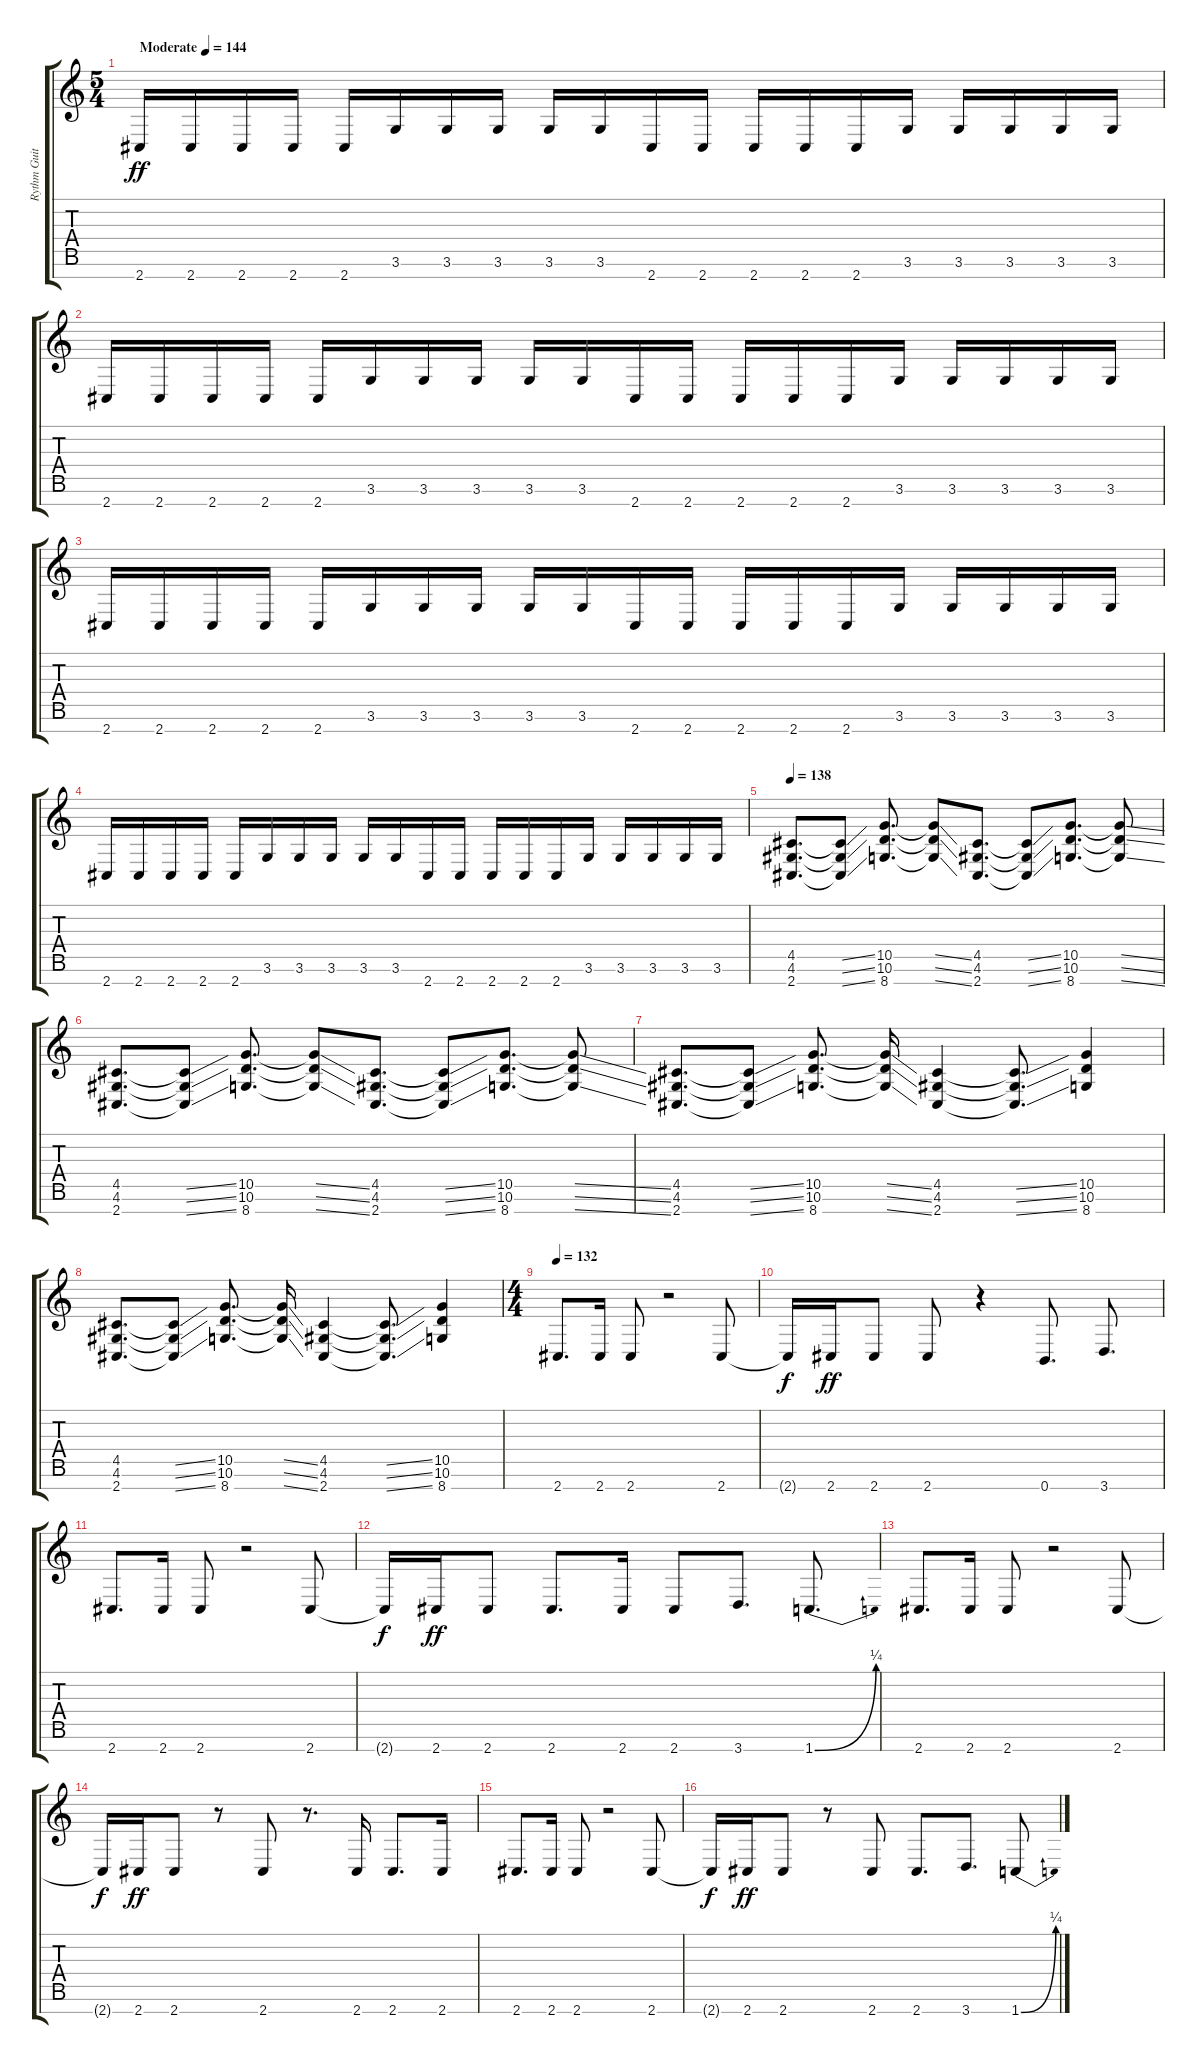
\track ("Rythm Guitar #1" "Rythm Guit") {instrument distortionguitar}
\staff {score tabs}
\tuning (E4 B3 G3 D3 A2 E2 B1) {hide}
\ts (5 4)
\tempo (144 "Moderate")
\clef g2
\ks c
2.7.16{dy ff instrument distortionguitar} 2.7.16 2.7.16 2.7.16 2.7.16 3.6.16 3.6.16 3.6.16 3.6.16 3.6.16 2.7.16 2.7.16 2.7.16 2.7.16 2.7.16 3.6.16 3.6.16 3.6.16 3.6.16 3.6.16 |
2.7.16 2.7.16 2.7.16 2.7.16 2.7.16 3.6.16 3.6.16 3.6.16 3.6.16 3.6.16 2.7.16 2.7.16 2.7.16 2.7.16 2.7.16 3.6.16 3.6.16 3.6.16 3.6.16 3.6.16 |
2.7.16 2.7.16 2.7.16 2.7.16 2.7.16 3.6.16 3.6.16 3.6.16 3.6.16 3.6.16 2.7.16 2.7.16 2.7.16 2.7.16 2.7.16 3.6.16 3.6.16 3.6.16 3.6.16 3.6.16 |
2.7.16 2.7.16 2.7.16 2.7.16 2.7.16 3.6.16 3.6.16 3.6.16 3.6.16 3.6.16 2.7.16 2.7.16 2.7.16 2.7.16 2.7.16 3.6.16 3.6.16 3.6.16 3.6.16 3.6.16 |
\tempo 138
(4.5 4.6 2.7).8{d} (4.5{ss t} 4.6{ss t} 2.7{ss t}).8 (10.5 10.6 8.7).8{d} (10.5{ss t} 10.6{ss t} 8.7{ss t}).8 (4.5 4.6 2.7).8{d} (4.5{ss t} 4.6{ss t} 2.7{ss t}).8 (10.5 10.6 8.7).8{d} (10.5{ss t} 10.6{ss t} 8.7{ss t}).8 |
(4.5 4.6 2.7).8{d} (4.5{ss t} 4.6{ss t} 2.7{ss t}).8 (10.5 10.6 8.7).8{d} (10.5{ss t} 10.6{ss t} 8.7{ss t}).8 (4.5 4.6 2.7).8{d} (4.5{ss t} 4.6{ss t} 2.7{ss t}).8 (10.5 10.6 8.7).8{d} (10.5{ss t} 10.6{ss t} 8.7{ss t}).8 |
(4.5 4.6 2.7).8{d} (4.5{ss t} 4.6{ss t} 2.7{ss t}).8 (10.5 10.6 8.7).8{d} (10.5{ss t} 10.6{ss t} 8.7{ss t}).16 (4.5 4.6 2.7).4 (4.5{ss t} 4.6{ss t} 2.7{ss t}).8{d} (10.5 10.6 8.7).4 |
(4.5 4.6 2.7).8{d} (4.5{ss t} 4.6{ss t} 2.7{ss t}).8 (10.5 10.6 8.7).8{d} (10.5{ss t} 10.6{ss t} 8.7{ss t}).16 (4.5 4.6 2.7).4 (4.5{ss t} 4.6{ss t} 2.7{ss t}).8{d} (10.5 10.6 8.7).4 |
\ts (4 4)
\tempo 132
2.7.8{d} 2.7.16 2.7.8 r.2 2.7.8 |
2.7{t}.16{dy f} 2.7.16{dy ff} 2.7.8 2.7.8 r.4 0.7.8{d} 3.7.8{d} |
2.7.8{d} 2.7.16 2.7.8 r.2 2.7.8 |
2.7{t}.16{dy f} 2.7.16{dy ff} 2.7.8 2.7.8{d} 2.7.16 2.7.8 3.7.8{d} 1.7{be (bend 0 0 60 1)}.8{d} |
2.7.8{d} 2.7.16 2.7.8 r.2 2.7.8 |
2.7{t}.16{dy f} 2.7.16{dy ff} 2.7.8 r.8 2.7.8 r.8{d} 2.7.16 2.7.8{d} 2.7.16 |
2.7.8{d} 2.7.16 2.7.8 r.2 2.7.8 |
2.7{t}.16{dy f} 2.7.16{dy ff} 2.7.8 r.8 2.7.8 2.7.8{d} 3.7.8{d} 1.7{be (bend 0 0 60 1)}.8
